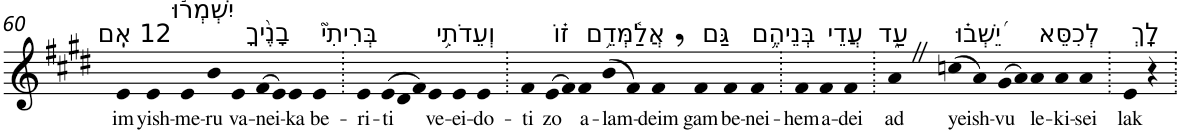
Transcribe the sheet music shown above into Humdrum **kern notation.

**kern	**text
*part1	*part1
*staff1	*staff1
*I"Piano	*
*I'Pno	*
!!LO:PB:g=z
*clefG2	*
*k[f#c#g#d#]	*
*E:	*
=60	=60
!LO:TX:a:t=12 אִֽם	!
!	!LO:LY:b
4e	im
!LO:TX:a:t=יִשְׁמְר֬וּ	!
!	!LO:LY:b
4e	yish-
!	!LO:LY:b
4e	-me-
!	!LO:LY:b
4b	-ru
!LO:TX:a:t=בָנֶ֨יךָ	!
!	!LO:LY:b
4e	va-
!	!LO:LY:b
(>8f#	-nei-
8e)	.
!	!LO:LY:b
4e	-ka
!LO:TX:a:t=בְּרִיתִי֮	!
!	!LO:LY:b
4e	be-
=61.	=61.
!	!LO:LY:b
4e	-ri-
*Xtuplet	*
!	!LO:LY:b
(>12e	-ti
12d#	.
12f#)	.
!LO:TX:a:t=וְעֵדֹתִ֥י	!
!	!LO:LY:b
4e	ve-
!	!LO:LY:b
4e	-ei-
!	!LO:LY:b
4e	-do-
=62.	=62.
!	!LO:LY:b
4f#	-ti
!LO:TX:a:t=ז֗וֹ	!
!	!LO:LY:b
(>8e	zo
8f#)	.
!LO:TX:a:t=אֲלַ֫מְּדֵ֥ם	!
!	!LO:LY:b
4f#	a-
!	!LO:LY:b
(>8b	-lam-
8f#)	.
!	!LO:LY:b
4f#,	-deim
!LO:TX:a:t=גַּם	!
!	!LO:LY:b
4f#	gam
!LO:TX:a:t=בְּנֵיהֶ֥ם	!
!	!LO:LY:b
4f#	be-
!	!LO:LY:b
4f#	-nei-
=63.	=63.
!	!LO:LY:b
4f#	-hem
!LO:TX:a:t=עֲדֵי	!
!	!LO:LY:b
4f#	a-
!	!LO:LY:b
4f#	-dei
=64.	=64.
!LO:TX:a:t=עַ֑ד	!
!	!LO:LY:b
4aZ	ad
!LO:TX:a:t=יֵ֝שְׁב֗וּ	!
!	!LO:LY:b
(>8ccn	yeish-
8a)	.
!	!LO:LY:b
(>8g#	-vu
8a)	.
!LO:TX:a:t=לְכִסֵּא	!
!	!LO:LY:b
4a	le-
!	!LO:LY:b
4a	-ki-
!	!LO:LY:b
4a	-sei
=65.	=65.
!LO:TX:a:t=לָֽךְ	!
!	!LO:LY:b
4e	lak
4r	.
=.	=.
*-	*-
